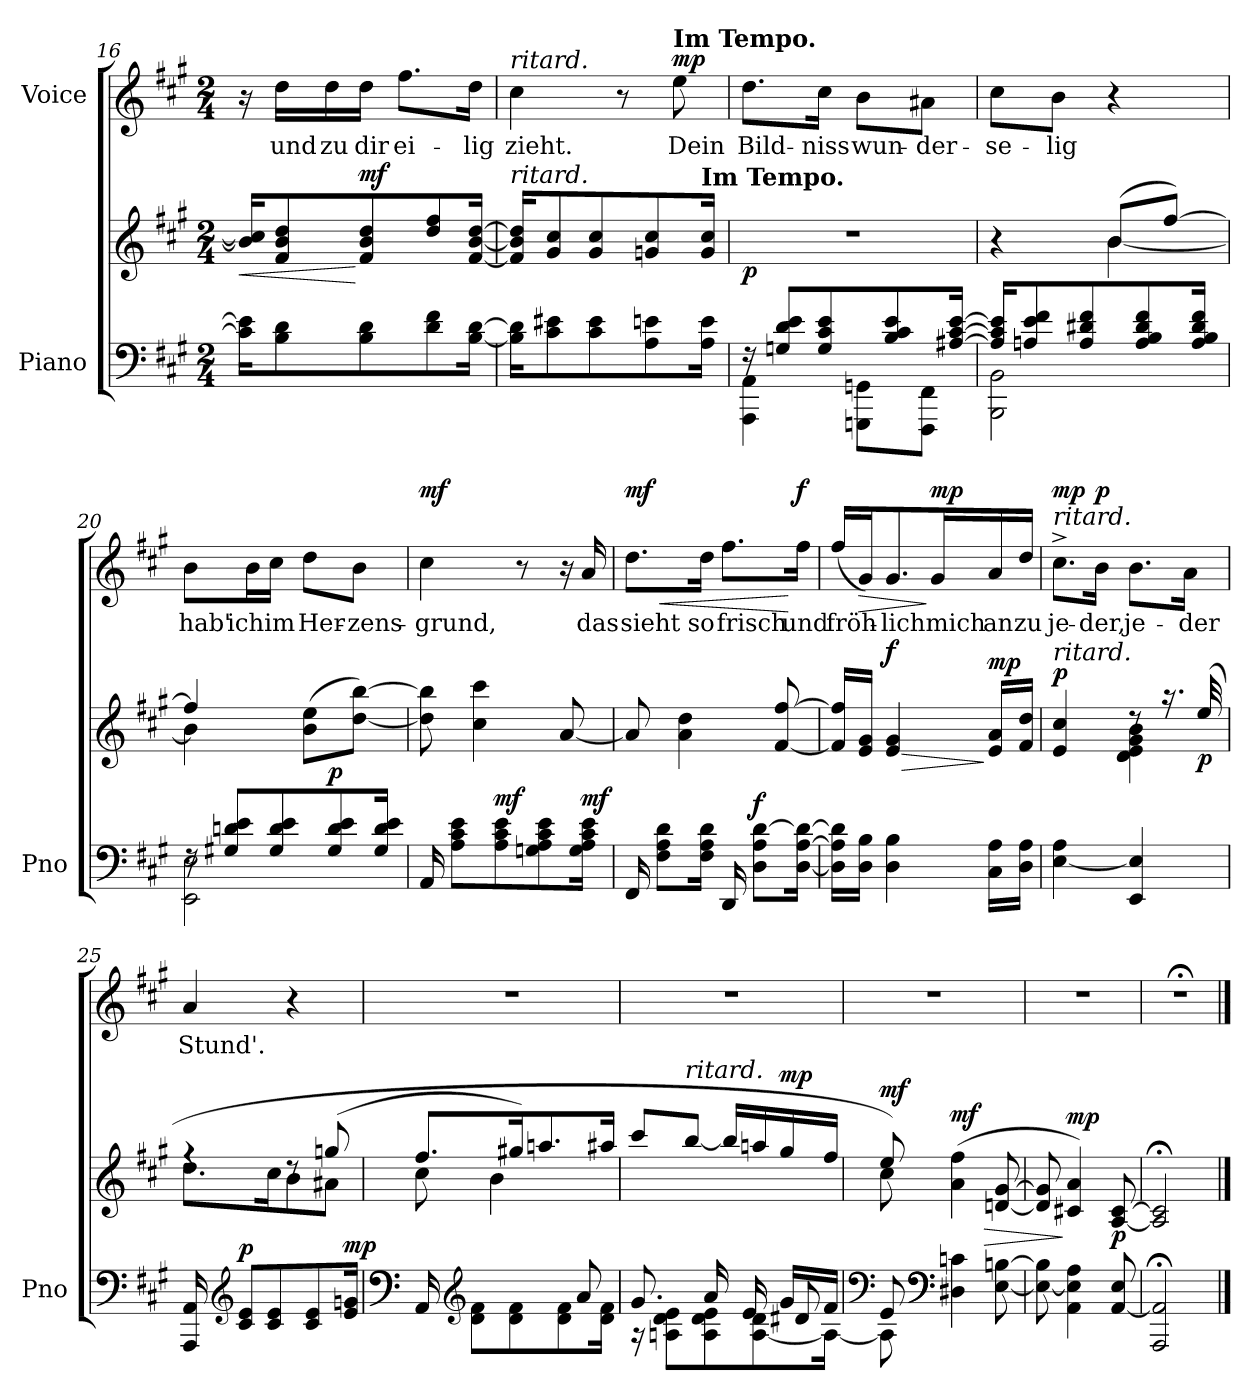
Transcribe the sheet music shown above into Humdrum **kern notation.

**kern	**kern	**dynam	**kern	**text	**dynam
*part2	*part2	*part2	*part1	*part1	*part1
*staff3	*staff2	*staff2/3	*staff1	*staff1	*staff1
*I"Piano	*	*	*I"Voice	*	*
*I'Pno	*	*	*	*	*
*clefF4	*clefG2	*	*clefG2	*	*
*k[f#c#g#]	*k[f#c#g#]	*	*k[f#c#g#]	*	*
*M2/4	*M2/4	*	*M2/4	*	*
=16	=16	=16	=16	=16	=16
!	!	!LO:HP:b	!	!	!
16c#\] 16e#\]KL	16b/] 16cc#/]KL	<	16r	.	.
!	!	!	!	!LO:LY:b	!
8B\ 8d\	8f#/ 8b/ 8dd/	.	16dd\LL	und	.
!	!	!	!	!LO:LY:b	!
.	.	.	16dd\	zu	.
!	!	!LO:DY:n=1:a	!	!LO:LY:b	!
8B\ 8d\	8f#/ 8b/ 8dd/	[ mf	16dd\JJ	dir	.
!	!	!	!	!LO:LY:b	!
.	.	.	8.ff#\L	ei-	.
8d\ 8f#\	8dd/ 8ff#/	.	.	.	.
!	!	!	!	!LO:LY:b	!
[16B\ [16d\Jk	[16f#/ [16b/ [16dd/Jk	.	16dd\Jk	-lig	.
!!LO:PB:g=z
=17	=17	=17	=17	=17	=17
!	!	!	!LO:TX:a:i:t=ritard.	!	!
!	!LO:TX:a:i:t=ritard.	!	!	!	!
!	!	!	!	!LO:LY:b	!
16B\] 16d\]KL	16f#/] 16b/] 16dd/]KL	.	4cc#\	zieht.	.
8c#\ 8e#X\	8g#/ 8cc#/	.	.	.	.
8c#\ 8e#\	8g#/ 8cc#/	.	.	.	.
.	.	.	8r	.	.
8A\ 8en\	8gn/ 8cc#/	.	.	.	.
!	!	!	!LO:TX:a:B:t=Im Tempo.	!	!
!	!	!	!	!LO:LY:b	!LO:DY:a
.	.	.	8ee\	Dein	mp
!	!LO:TX:a:B:t=Im Tempo.	!	!	!	!
16A\ 16e\Jk	16g/ 16cc#/Jk	.	.	.	.
=18	=18	=18	=18	=18	=18
*^	*	*	*	*	*
!	!	!	!LO:DY:b	!	!LO:LY:b	!
16rF	4AAA\ 4AA\	2r	p	8.dd\L	Bild-	.
8Gn/ 8d/ 8e/L	.	.	.	.	.	.
!	!	!	!	!	!LO:LY:b	!
8G/ 8c#/ 8e/	.	.	.	16cc#\Jk	-niss	.
!	!	!	!	!	!LO:LY:b	!
.	8GGGn\ 8GGn\L	.	.	8b\L	wun-	.
8B/ 8c#/ 8e/	.	.	.	.	.	.
!	!	!	!	!	!LO:LY:b	!
.	8FFF#\ 8FF#\J	.	.	8a#X\J	-der-	.
[16A#X/ [16c#/ [16e/Jk	.	.	.	.	.	.
=19	=19	=19	=19	=19	=19	=19
*	*	*^	*	*	*	*
!	!	!	!	!	!	!LO:LY:b	!
16A#/] 16c#/] 16e/]KL	2BBB\ 2BB\	4r	4ryy	.	8cc#\L	-se-	.
8An/ 8e/ 8f#/	.	.	.	.	.	.	.
!	!	!	!	!	!	!LO:LY:b	!
.	.	.	.	.	8b\J	-lig	.
8A/ 8d#X/ 8f#/	.	.	.	.	.	.	.
.	.	(>8b/L	[4b\	.	4r	.	.
8A/ 8B/ 8d#/ 8f#/	.	.	.	.	.	.	.
.	.	[8ff#/J)	.	.	.	.	.
16A/ 16B/ 16d#/ 16f#/Jk	.	.	.	.	.	.	.
=20	=20	=20	=20	=20	=20	=20	=20
!	!	!	!	!	!	!LO:LY:b	!
16rF	2EE\ 2E\	4ff#/]	4b\]	.	8b\L	hab'	.
8G#X/ 8dn/ 8e/L	.	.	.	.	.	.	.
!	!	!	!	!	!	!LO:LY:b	!
.	.	.	.	.	16b\L	ich	.
!	!	!	!	!	!	!LO:LY:b	!
8G#/ 8d/ 8e/	.	.	.	.	16cc#\JJ	im	.
!	!	!	!	!	!	!LO:LY:b	!
.	.	(>8b\ 8ee\L	4ryy	.	8dd\L	Her-	.
!	!	!	!	!LO:DY:a=2	!	!	!
8G#/ 8d/ 8e/	.	.	.	p	.	.	.
!	!	!	!	!	!	!LO:LY:b	!
.	.	[8dd\ [8bb\J)	.	.	8b\J	-zens-	.
16G#/ 16d/ 16e/Jk	.	.	.	.	.	.	.
*v	*v	*	*	*	*	*	*
*	*v	*v	*	*	*	*
!!LO:LB:g=z
=21	=21	=21	=21	=21	=21
!	!	!	!	!LO:LY:b	!LO:DY:a
16AA/	8dd\] 8bb\]	.	4cc#\	-grund,	mf
8A\ 8c#\ 8e\L	.	.	.	.	.
.	4cc#\ 4ccc#\	.	.	.	.
!	!	!LO:DY:a=2	!	!	!
8A\ 8c#\ 8e\	.	mf	.	.	.
.	.	.	8r	.	.
8Gn\ 8A\ 8c#\ 8e\	.	.	.	.	.
.	[8a/	.	16r	.	.
!	!	!LO:DY:a=2	!	!LO:LY:b	!
16G\ 16A\ 16c#\ 16e\Jk	.	mf	16a/	das	.
=22	=22	=22	=22	=22	=22
!	!	!	!	!LO:LY:b	!LO:HP:b
!	!	!	!	!	!LO:DY:n=1:a
16FF#/	8a/]	.	8.dd\L	sieht	< mf
8F#\ 8A\ 8d\L	.	.	.	.	.
.	4a\ 4dd\	.	.	.	.
!	!	!	!	!LO:LY:b	!
16F#\ 16A\ 16d\Jk	.	.	16dd\Jk	so	.
!	!	!	!	!LO:LY:b	!
16DD/	.	.	8.ff#\L	frisch	.
!	!	!LO:DY:a=2	!	!	!
8D\ 8A\ [8d\L	.	f	.	.	.
.	[8f#/ [8ff#/	.	.	.	.
!	!	!	!	!LO:LY:b	!LO:DY:n=2:a
[16D\ [16A\ 16d\_Jk	.	.	16ff#\Jk	und	[ f
=23	=23	=23	=23	=23	=23
!	!	!	!	!LO:LY:b	!
16D\] 16A\] 16d\]LL	16f#/] 16ff#/]LL	.	(<16ff#/LL	fröh-	.
!	!	!	!	!	!LO:HP:b
16D\ 16B\JJ	16e/ 16g#/JJ	.	16g#/J)	.	>
!	!	!LO:HP:b	!	!LO:LY:b	!
!	!	!LO:DY:n=1:a	!	!	!
4D\ 4B\	4e/ 4g#/	> f	8.g#/	-lich	.
!	!	!	!	!LO:LY:b	!LO:DY:n=1:a
.	.	.	16g#/L	mich	] mp
!	!	!LO:DY:n=2:a	!	!LO:LY:b	!
16C#\ 16A\LL	16e/ 16a/LL	] mp	16a/	an	.
!	!	!	!	!LO:LY:b	!
16D\ 16A\JJ	16f#/ 16dd/JJ	.	16dd/JJ	zu	.
=24	=24	=24	=24	=24	=24
*	*	*	*MM30	*	*
*	*^	*	*	*	*
!	!	!	!	!LO:TX:a:i:t=ritard.	!	!
!	!LO:TX:a:i:t=ritard.	!	!	!	!	!
!	!	!	!LO:DY:a	!	!LO:LY:b	!LO:DY:a
[4E\ 4A\	4e/ 4cc#/	4ryy	p	8.cc#^\L	je-	mp
!	!	!	!	!	!LO:LY:b	!LO:DY:a
.	.	.	.	16b\Jk	-der,	p
!	!	!	!	!	!LO:LY:b	!
4EE/ 4E/]	8rdd	4d\ 4e\ 4g#\ 4b\	.	8.b\L	je-	.
.	16.r	.	.	.	.	.
!	!	!	!	!	!LO:LY:b	!
.	.	.	.	16a\Jk	-der	.
!	!	!	!LO:DY:b	!	!	!
.	(>32ee/	.	p	.	.	.
!!LO:LB:g=z
=25	=25	=25	=25	=25	=25	=25
!	!	!	!	!	!LO:LY:b	!
16AAA/ 16AA/	4rff	8.dd\L	.	4a/	Stund'.	.
*clefG2	*	*	*	*	*	*
!	!	!	!LO:DY:a=2	!	!	!
8c#/ 8e/L	.	.	p	.	.	.
8c#/ 8e/	.	16cc#\K	.	.	.	.
.	8rdd	8b\	.	4r	.	.
8c#/ 8e/	.	.	.	.	.	.
.	(>8ggn/	8a#X\J	.	.	.	.
!	!	!	!LO:DY:a=2	!	!	!
16e/ 16gn/Jk	.	.	mp	.	.	.
=26	=26	=26	=26	=26	=26	=26
*clefF4	*	*	*	*	*	*
*^	*	*	*	*	*	*
16AA/	4ryy	8.ff#/L	8cc#\	.	2r	.	.
*clefG2	*	*	*	*	*	*	*
8d\ 8f#\L	.	.	.	.	.	.	.
.	.	.	4b\	.	.	.	.
8d\ 8f#\	.	16gg#X/K)	.	.	.	.	.
.	8ryy	8.aan/	.	.	.	.	.
8d\ 8f#\	.	.	.	.	.	.	.
.	8a/	.	8ryy	.	.	.	.
16d\ 16f#\Jk	.	16aa#X/Jk	.	.	.	.	.
=27	=27	=27	=27	=27	=27	=27	=27
*^	*^	*	*	*	*	*	*
8.g#/L	16rA	16ryy	4.ryy	8ccc#/L	4ryy	.	2r	.	.
.	8An\ 8d\ 8e\L	4ryy	.	.	.	.	.	.	.
!	!	!	!	!LO:TX:a:i:t=ritard.	!	!	!	!	!
.	.	.	.	[8bb/J	.	.	.	.	.
16a/K	8A\ 8d\ 8e\	.	.	.	.	.	.	.	.
4ryy	.	.	.	16bb/LL]	8b\	.	.	.	.
.	[8A\ 8d\	16e/	.	16aan/	.	.	.	.	.
!	!	!	!	!	!	!LO:DY:a	!	!	!
.	.	16g#/LL	8d#X/	16gg#/	8b#X:\J	mp	.	.	.
.	16A\Jk_	16f#/JJ	.	16ff#/JJ	.	.	.	.	.
*	*	*v	*v	*	*	*	*	*	*
=28	=28	=28	=28	=28	=28	=28	=28	=28
!	!	!	!	!	!LO:DY:a	!	!	!
*	*v	*v	*	*	*	*	*	*
8A\]	8e/	8ee/)	8cc#\	mf	2r	.	.
*clefF4	*	*	*	*	*	*	*
!	!	!	!	!LO:HP:b	!	!	!
!	!	!	!	!LO:DY:n=1:a	!	!	!
4D#X\ 4cn\	4.ryy	(>4a\ 4ff#\	4.ryy	> mf	.	.	.
[8E\ [8Bn\	.	[8dn/ [8g#/	.	.	.	.	.
*v	*v	*	*	*	*	*	*
*	*v	*v	*	*	*	*
=29	=29	=29	=29	=29	=29
8E\_ 8B\]	8d/] 8g#/]	.	2r	.	.
!	!	!LO:DY:n=1:a	!	!	!
4AA\ 4E\] 4A\	4c#X/ 4a/)	] mp	.	.	.
!	!	!LO:DY:n=2:a=2	!	!	!
[8AA/ 8E/	[8A/ [8c#/	p	.	.	.
=30	=30	=30	=30	=30	=30
2AAA/;< 2AA/];<	2A/];< 2c#/];<	.	2r;<	.	.
==	==	==	==	==	==
*-	*-	*-	*-	*-	*-
